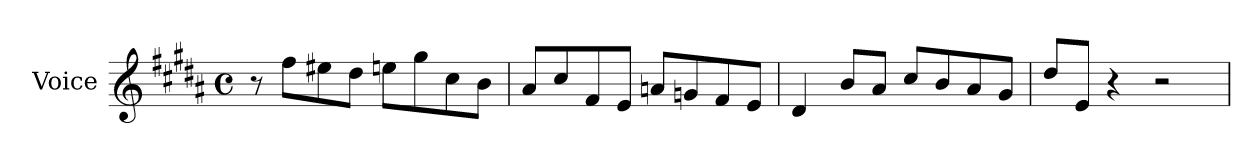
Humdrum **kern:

**kern
*part1
*staff1
*I"Voice
*I'Voice
*clefG2
*k[f#c#g#d#a#]
*M4/4
*met(c)
=1
8r
8ff#\L
8ee#X\
8dd#\J
8een\L
8gg#\
8cc#\
8b\J
=2
8a#/L
8cc#/
8f#/
8e/J
8an/L
8gn/
8f#/
8e/J
=3
4d#/
8b/L
8a#/J
8cc#/L
8b/
8a#/
8g#/J
=4
8dd#/L
8e/J
4r
2rcc
=
*-
